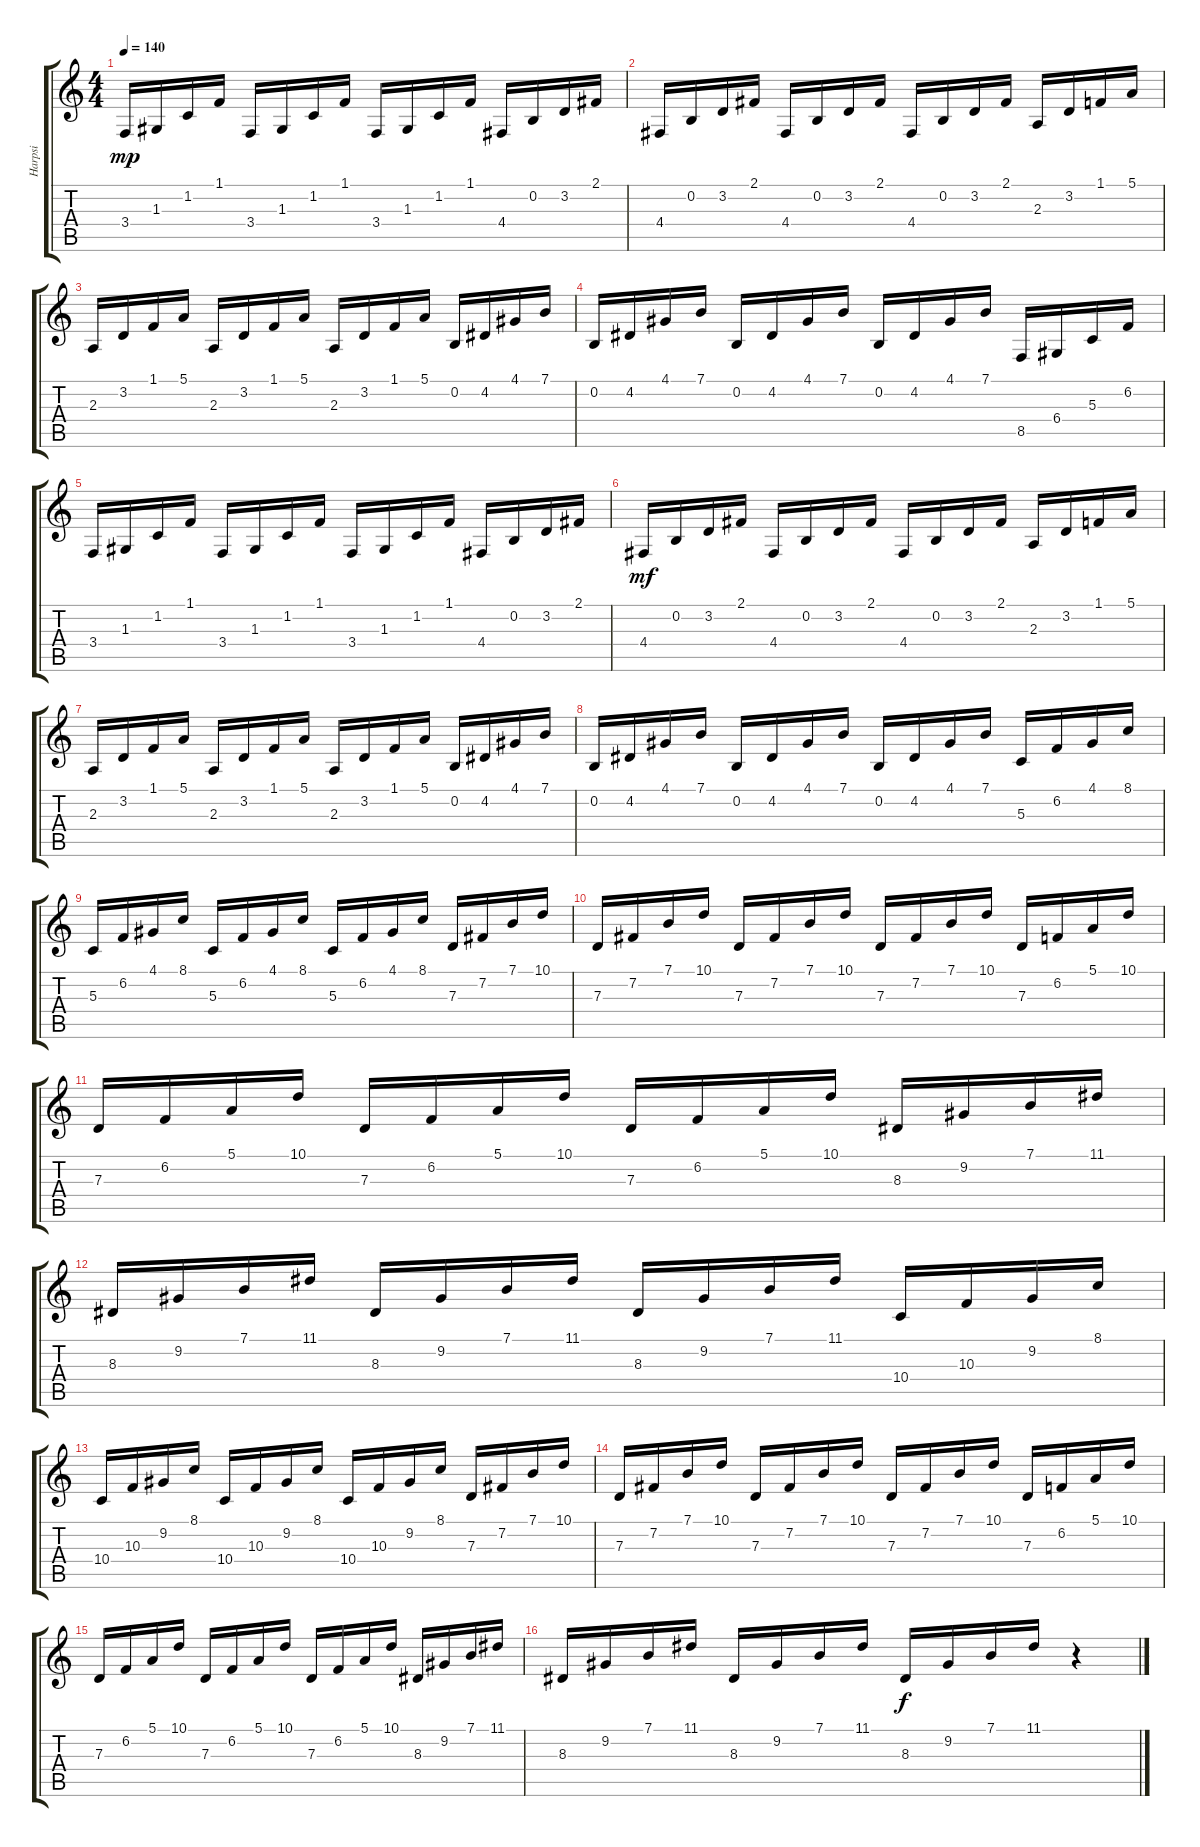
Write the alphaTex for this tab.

\track ("Harpsi" "Harpsi") {instrument harpsichord}
\staff {score tabs}
\tuning (E4 B3 G3 D3 A2 E2) {hide}
\ts (4 4)
\tempo 140
\clef g2
\ks c
3.4.16{dy mp} 1.3.16 1.2.16 1.1.16 3.4.16 1.3.16 1.2.16 1.1.16 3.4.16 1.3.16 1.2.16 1.1.16 4.4.16 0.2.16 3.2.16 2.1.16 |
4.4.16 0.2.16 3.2.16 2.1.16 4.4.16 0.2.16 3.2.16 2.1.16 4.4.16 0.2.16 3.2.16 2.1.16 2.3.16 3.2.16 1.1.16 5.1.16 |
2.3.16 3.2.16 1.1.16 5.1.16 2.3.16 3.2.16 1.1.16 5.1.16 2.3.16 3.2.16 1.1.16 5.1.16 0.2.16 4.2.16 4.1.16 7.1.16 |
0.2.16 4.2.16 4.1.16 7.1.16 0.2.16 4.2.16 4.1.16 7.1.16 0.2.16 4.2.16 4.1.16 7.1.16 8.5.16 6.4.16 5.3.16 6.2.16 |
3.4.16 1.3.16 1.2.16 1.1.16 3.4.16 1.3.16 1.2.16 1.1.16 3.4.16 1.3.16 1.2.16 1.1.16 4.4.16 0.2.16 3.2.16 2.1.16 |
4.4.16{dy mf} 0.2.16 3.2.16 2.1.16 4.4.16 0.2.16 3.2.16 2.1.16 4.4.16 0.2.16 3.2.16 2.1.16 2.3.16 3.2.16 1.1.16 5.1.16 |
2.3.16 3.2.16 1.1.16 5.1.16 2.3.16 3.2.16 1.1.16 5.1.16 2.3.16 3.2.16 1.1.16 5.1.16 0.2.16 4.2.16 4.1.16 7.1.16 |
0.2.16 4.2.16 4.1.16 7.1.16 0.2.16 4.2.16 4.1.16 7.1.16 0.2.16 4.2.16 4.1.16 7.1.16 5.3.16 6.2.16 4.1.16 8.1.16 |
5.3.16 6.2.16 4.1.16 8.1.16 5.3.16 6.2.16 4.1.16 8.1.16 5.3.16 6.2.16 4.1.16 8.1.16 7.3.16 7.2.16 7.1.16 10.1.16 |
7.3.16 7.2.16 7.1.16 10.1.16 7.3.16 7.2.16 7.1.16 10.1.16 7.3.16 7.2.16 7.1.16 10.1.16 7.3.16 6.2.16 5.1.16 10.1.16 |
7.3.16 6.2.16 5.1.16 10.1.16 7.3.16 6.2.16 5.1.16 10.1.16 7.3.16 6.2.16 5.1.16 10.1.16 8.3.16 9.2.16 7.1.16 11.1.16 |
8.3.16 9.2.16 7.1.16 11.1.16 8.3.16 9.2.16 7.1.16 11.1.16 8.3.16 9.2.16 7.1.16 11.1.16 10.4.16 10.3.16 9.2.16 8.1.16 |
10.4.16 10.3.16 9.2.16 8.1.16 10.4.16 10.3.16 9.2.16 8.1.16 10.4.16 10.3.16 9.2.16 8.1.16 7.3.16 7.2.16 7.1.16 10.1.16 |
7.3.16 7.2.16 7.1.16 10.1.16 7.3.16 7.2.16 7.1.16 10.1.16 7.3.16 7.2.16 7.1.16 10.1.16 7.3.16 6.2.16 5.1.16 10.1.16 |
7.3.16 6.2.16 5.1.16 10.1.16 7.3.16 6.2.16 5.1.16 10.1.16 7.3.16 6.2.16 5.1.16 10.1.16 8.3.16 9.2.16 7.1.16 11.1.16 |
8.3.16 9.2.16 7.1.16 11.1.16 8.3.16 9.2.16 7.1.16 11.1.16 8.3.16{dy f} 9.2.16 7.1.16 11.1.16 r.4
